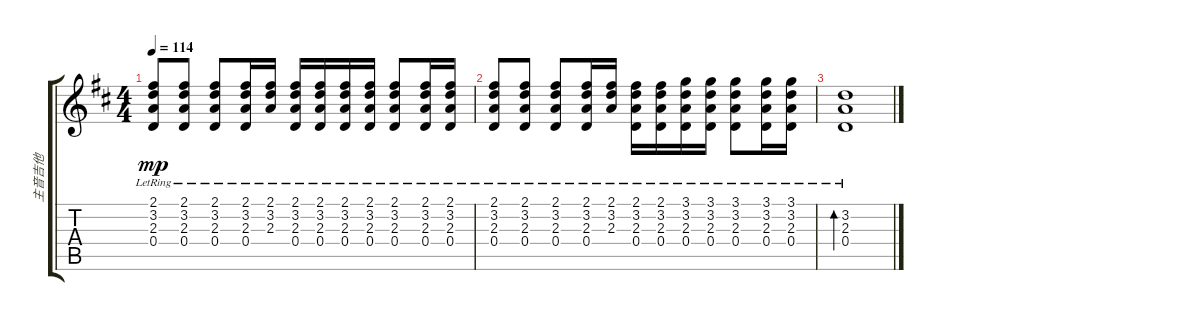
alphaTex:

\track ("主音吉他" "主音吉他") {instrument acousticguitarsteel}
\staff {score tabs}
\tuning (E4 B3 G3 D3 A2 E2) {hide}
\ts (4 4)
\tempo 114
\clef g2
\ks d
(2.1{lr} 3.2{lr} 2.3{lr} 0.4{lr}).8{dy mp} (2.1{lr} 3.2{lr} 2.3{lr} 0.4{lr}).8 (2.1{lr} 3.2{lr} 2.3{lr} 0.4{lr}).8 (2.1{lr} 3.2{lr} 2.3{lr} 0.4{lr}).16 (2.1{lr} 3.2{lr} 2.3{lr}).16 (2.1{lr} 3.2{lr} 2.3{lr} 0.4{lr}).16 (2.1{lr} 3.2{lr} 2.3{lr} 0.4{lr}).16 (2.1{lr} 3.2{lr} 2.3{lr} 0.4{lr}).16 (2.1{lr} 3.2{lr} 2.3{lr} 0.4{lr}).16 (2.1{lr} 3.2{lr} 2.3{lr} 0.4{lr}).8 (2.1{lr} 3.2{lr} 2.3{lr} 0.4{lr}).16 (2.1{lr} 3.2{lr} 2.3{lr} 0.4{lr}).16 |
(2.1{lr} 3.2{lr} 2.3{lr} 0.4{lr}).8 (2.1{lr} 3.2{lr} 2.3{lr} 0.4{lr}).8 (2.1{lr} 3.2{lr} 2.3{lr} 0.4{lr}).8 (2.1{lr} 3.2{lr} 2.3{lr} 0.4{lr}).16 (2.1{lr} 3.2{lr} 2.3{lr}).16 (2.1{lr} 3.2{lr} 2.3{lr} 0.4{lr}).16 (2.1{lr} 3.2{lr} 2.3{lr} 0.4{lr}).16 (3.1{lr} 3.2{lr} 2.3{lr} 0.4{lr}).16 (3.1{lr} 3.2{lr} 2.3{lr} 0.4{lr}).16 (3.1{lr} 3.2{lr} 2.3{lr} 0.4{lr}).8 (3.1{lr} 3.2{lr} 2.3{lr} 0.4{lr}).16 (3.1{lr} 3.2{lr} 2.3{lr} 0.4{lr}).16 |
(3.2 2.3{lr} 0.4{lr}).1{bd 30}
